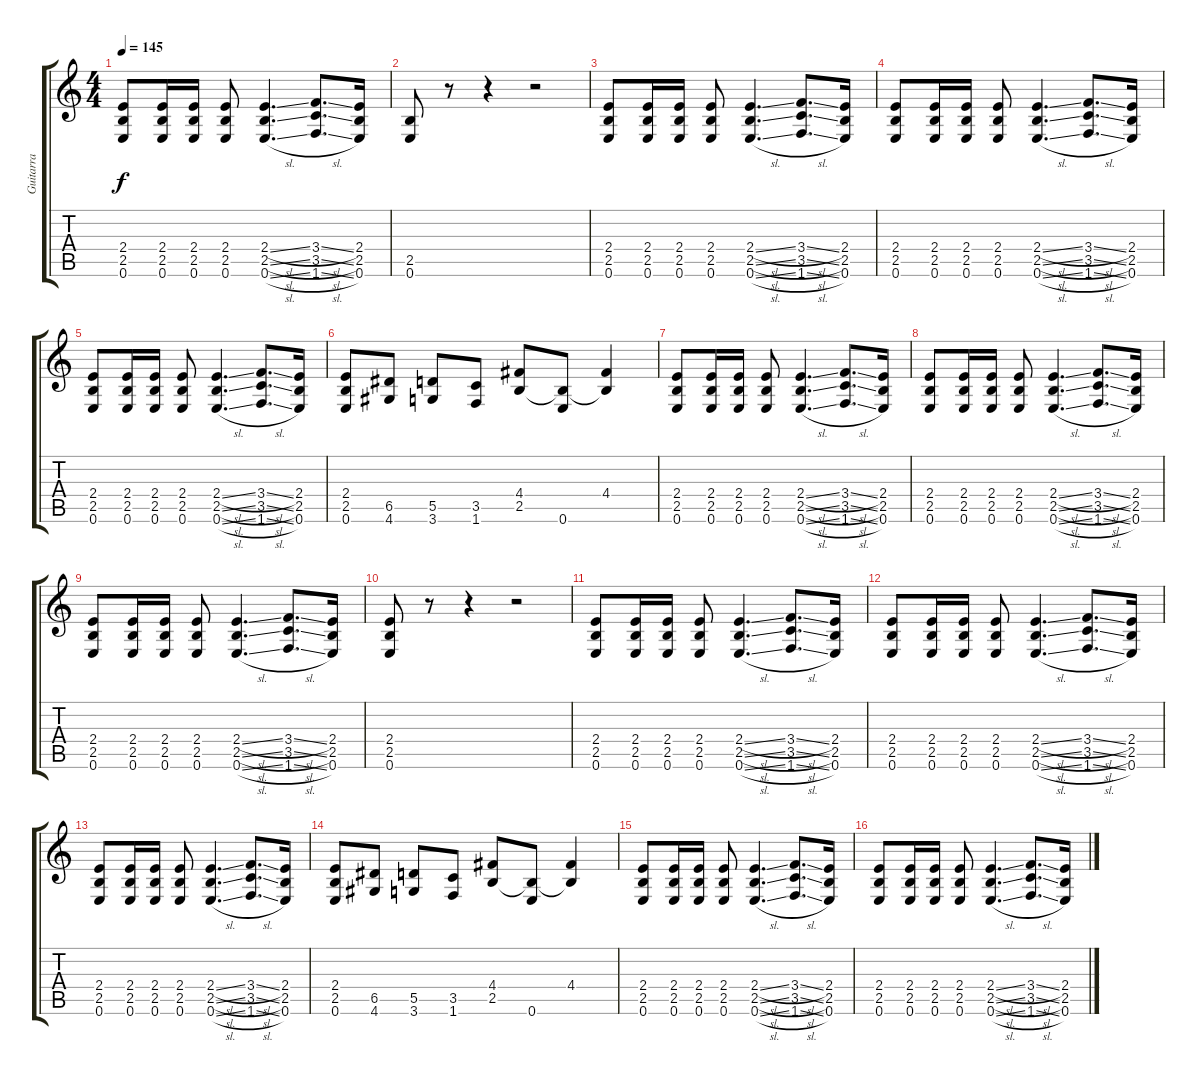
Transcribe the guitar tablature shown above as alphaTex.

\track ("Guitarra" "Guitarra") {instrument distortionguitar}
\staff {score tabs}
\tuning (E4 B3 G3 D3 A2 E2) {hide}
\ts (4 4)
\tempo 145
\clef g2
\ks c
(2.4 2.5 0.6).8{dy f} (2.4 2.5 0.6).16 (2.4 2.5 0.6).16 (2.4 2.5 0.6).8 (2.4{sl} 2.5{sl} 0.6{sl}).4{d} (3.4{sl} 3.5{sl} 1.6{sl}).8{d} (2.4 2.5 0.6).16 |
(2.5 0.6).8 r.8 r.4 r.2 |
(2.4 2.5 0.6).8 (2.4 2.5 0.6).16 (2.4 2.5 0.6).16 (2.4 2.5 0.6).8 (2.4{sl} 2.5{sl} 0.6{sl}).4{d} (3.4{sl} 3.5{sl} 1.6{sl}).8{d} (2.4 2.5 0.6).16 |
(2.4 2.5 0.6).8 (2.4 2.5 0.6).16 (2.4 2.5 0.6).16 (2.4 2.5 0.6).8 (2.4{sl} 2.5{sl} 0.6{sl}).4{d} (3.4{sl} 3.5{sl} 1.6{sl}).8{d} (2.4 2.5 0.6).16 |
(2.4 2.5 0.6).8 (2.4 2.5 0.6).16 (2.4 2.5 0.6).16 (2.4 2.5 0.6).8 (2.4{sl} 2.5{sl} 0.6{sl}).4{d} (3.4{sl} 3.5{sl} 1.6{sl}).8{d} (2.4 2.5 0.6).16 |
(2.4 2.5 0.6).8 (6.5 4.6).8 (5.5 3.6).8 (3.5 1.6).8 (4.4 2.5).8 (2.5{t} 0.6).8 (4.4 2.5{t}).4 |
(2.4 2.5 0.6).8 (2.4 2.5 0.6).16 (2.4 2.5 0.6).16 (2.4 2.5 0.6).8 (2.4{sl} 2.5{sl} 0.6{sl}).4{d} (3.4{sl} 3.5{sl} 1.6{sl}).8{d} (2.4 2.5 0.6).16 |
(2.4 2.5 0.6).8 (2.4 2.5 0.6).16 (2.4 2.5 0.6).16 (2.4 2.5 0.6).8 (2.4{sl} 2.5{sl} 0.6{sl}).4{d} (3.4{sl} 3.5{sl} 1.6{sl}).8{d} (2.4 2.5 0.6).16 |
(2.4 2.5 0.6).8 (2.4 2.5 0.6).16 (2.4 2.5 0.6).16 (2.4 2.5 0.6).8 (2.4{sl} 2.5{sl} 0.6{sl}).4{d} (3.4{sl} 3.5{sl} 1.6{sl}).8{d} (2.4 2.5 0.6).16 |
(2.4 2.5 0.6).8 r.8 r.4 r.2 |
(2.4 2.5 0.6).8 (2.4 2.5 0.6).16 (2.4 2.5 0.6).16 (2.4 2.5 0.6).8 (2.4{sl} 2.5{sl} 0.6{sl}).4{d} (3.4{sl} 3.5{sl} 1.6{sl}).8{d} (2.4 2.5 0.6).16 |
(2.4 2.5 0.6).8 (2.4 2.5 0.6).16 (2.4 2.5 0.6).16 (2.4 2.5 0.6).8 (2.4{sl} 2.5{sl} 0.6{sl}).4{d} (3.4{sl} 3.5{sl} 1.6{sl}).8{d} (2.4 2.5 0.6).16 |
(2.4 2.5 0.6).8 (2.4 2.5 0.6).16 (2.4 2.5 0.6).16 (2.4 2.5 0.6).8 (2.4{sl} 2.5{sl} 0.6{sl}).4{d} (3.4{sl} 3.5{sl} 1.6{sl}).8{d} (2.4 2.5 0.6).16 |
(2.4 2.5 0.6).8 (6.5 4.6).8 (5.5 3.6).8 (3.5 1.6).8 (4.4 2.5).8 (2.5{t} 0.6).8 (4.4 2.5{t}).4 |
(2.4 2.5 0.6).8 (2.4 2.5 0.6).16 (2.4 2.5 0.6).16 (2.4 2.5 0.6).8 (2.4{sl} 2.5{sl} 0.6{sl}).4{d} (3.4{sl} 3.5{sl} 1.6{sl}).8{d} (2.4 2.5 0.6).16 |
(2.4 2.5 0.6).8 (2.4 2.5 0.6).16 (2.4 2.5 0.6).16 (2.4 2.5 0.6).8 (2.4{sl} 2.5{sl} 0.6{sl}).4{d} (3.4{sl} 3.5{sl} 1.6{sl}).8{d} (2.4 2.5 0.6).16
